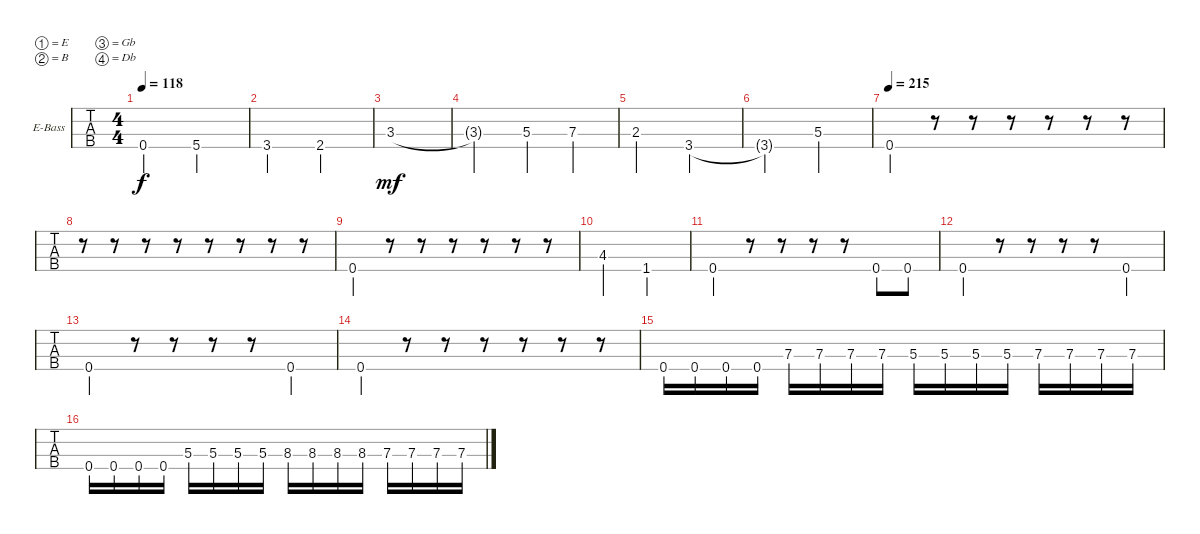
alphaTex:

\defaultSystemsLayout 4
\bracketExtendMode groupsimilarinstruments
\firstSystemTrackNameOrientation horizontal
\otherSystemsTrackNameOrientation horizontal
\track ("Sean Beasly" "E-Bass") {instrument electricbassfinger}
\staff {tabs}
\tuning (E2 B1 Gb1 Db1)
\ts (4 4)
\tempo 118
\clef f4
\ks c
0.4.2{dy f} 5.4.2 |
3.4.2 2.4.2 |
3.3.1{dy mf} |
3.3{t}.2 5.3.4 7.3.4 |
2.3.2 3.4.2 |
3.4{t}.2 5.3.2 |
\tempo 215
0.4{st}.4 r.8 r.8 r.8 r.8 r.8 r.8 |
r.8 r.8 r.8 r.8 r.8 r.8 r.8 r.8 |
0.4{st}.4 r.8 r.8 r.8 r.8 r.8 r.8 |
4.3.2 1.4.2 |
0.4{st}.4 r.8 r.8 r.8 r.8 0.4.8 0.4.8 |
0.4{st}.4 r.8 r.8 r.8 r.8 0.4{st}.4 |
0.4{st}.4 r.8 r.8 r.8 r.8 0.4{st}.4 |
0.4{st}.4 r.8 r.8 r.8 r.8 r.8 r.8 |
0.4.16 0.4.16 0.4.16 0.4.16 7.3.16 7.3.16 7.3.16 7.3.16 5.3.16 5.3.16 5.3.16 5.3.16 7.3.16 7.3.16 7.3.16 7.3.16 |
0.4.16 0.4.16 0.4.16 0.4.16 5.3.16 5.3.16 5.3.16 5.3.16 8.3.16 8.3.16 8.3.16 8.3.16 7.3.16 7.3.16 7.3.16 7.3.16
